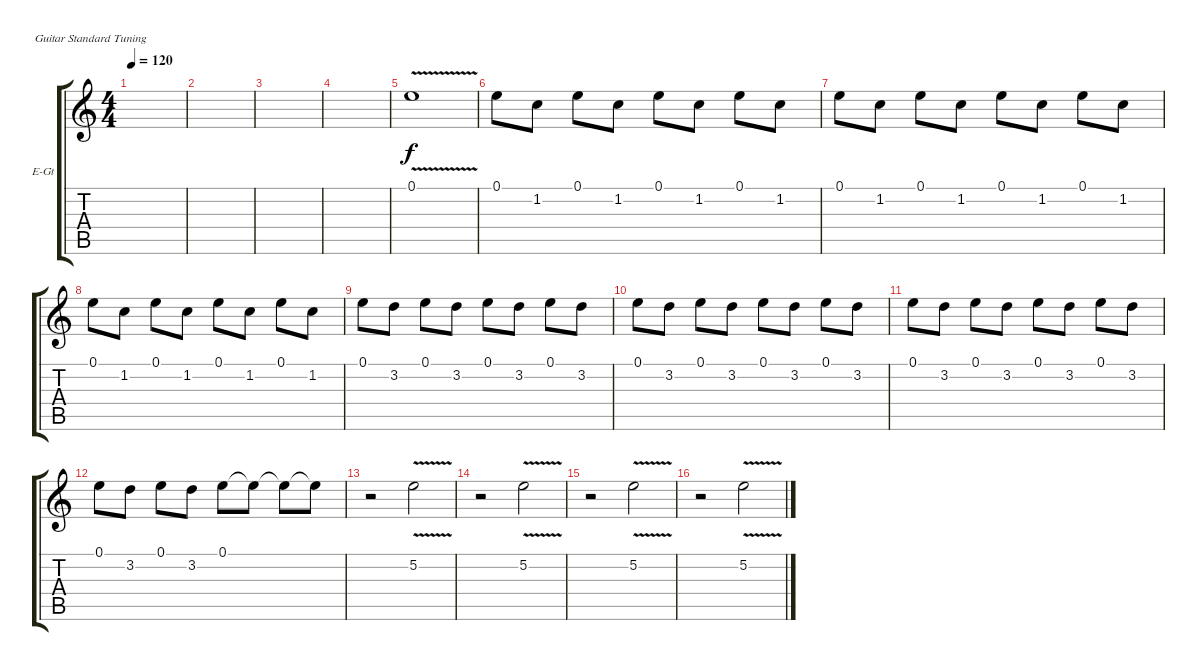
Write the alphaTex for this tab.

\defaultSystemsLayout 4
\bracketExtendMode groupsimilarinstruments
\firstSystemTrackNameOrientation horizontal
\otherSystemsTrackNameOrientation horizontal
\track ("Electric Guitar" "E-Gt") {instrument distortionguitar}
\staff {score tabs}
\tuning (E4 B3 G3 D3 A2 E2)
\ts (4 4)
\tempo 120
\clef g2
\ks c
|
|
|
|
0.1{v}.1 |
0.1.8 1.2.8 0.1.8 1.2.8 0.1.8 1.2.8 0.1.8 1.2.8 |
0.1.8 1.2.8 0.1.8 1.2.8 0.1.8 1.2.8 0.1.8 1.2.8 |
0.1.8 1.2.8 0.1.8 1.2.8 0.1.8 1.2.8 0.1.8 1.2.8 |
0.1.8 3.2.8 0.1.8 3.2.8 0.1.8 3.2.8 0.1.8 3.2.8 |
0.1.8 3.2.8 0.1.8 3.2.8 0.1.8 3.2.8 0.1.8 3.2.8 |
0.1.8 3.2.8 0.1.8 3.2.8 0.1.8 3.2.8 0.1.8 3.2.8 |
0.1.8 3.2.8 0.1.8 3.2.8 0.1.8 0.1{t}.8 0.1{t}.8 0.1{t}.8 |
r.2 5.2{v}.2 |
r.2 5.2{v}.2 |
r.2 5.2{v}.2 |
r.2 5.2{v}.2
